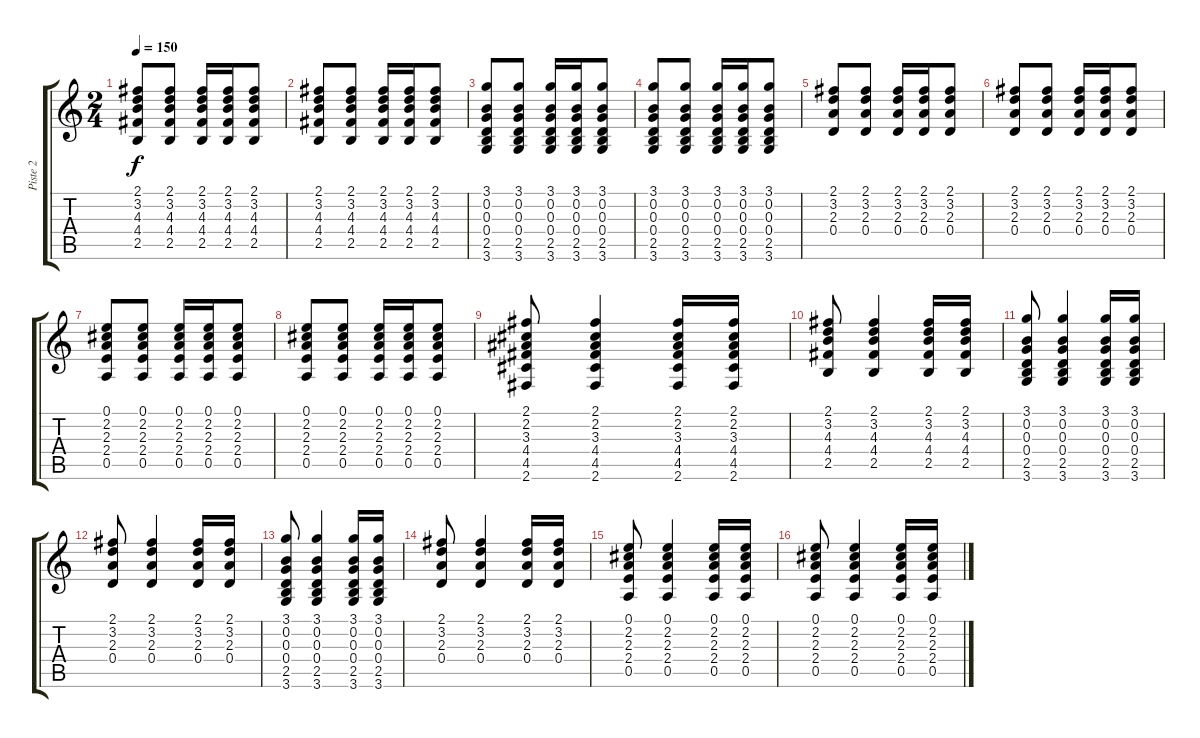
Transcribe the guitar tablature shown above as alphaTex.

\track ("Piste 2" "Piste 2") {instrument acousticguitarsteel}
\staff {score tabs}
\tuning (E4 B3 G3 D3 A2 E2) {hide}
\ts (2 4)
\tempo 150
\clef g2
\ks c
(2.1 3.2 4.3 4.4 2.5).8{dy f} (2.1 3.2 4.3 4.4 2.5).8 (2.1 3.2 4.3 4.4 2.5).16 (2.1 3.2 4.3 4.4 2.5).16 (2.1 3.2 4.3 4.4 2.5).8 |
(2.1 3.2 4.3 4.4 2.5).8 (2.1 3.2 4.3 4.4 2.5).8 (2.1 3.2 4.3 4.4 2.5).16 (2.1 3.2 4.3 4.4 2.5).16 (2.1 3.2 4.3 4.4 2.5).8 |
(3.1 0.2 0.3 0.4 2.5 3.6).8 (3.1 0.2 0.3 0.4 2.5 3.6).8 (3.1 0.2 0.3 0.4 2.5 3.6).16 (3.1 0.2 0.3 0.4 2.5 3.6).16 (3.1 0.2 0.3 0.4 2.5 3.6).8 |
(3.1 0.2 0.3 0.4 2.5 3.6).8 (3.1 0.2 0.3 0.4 2.5 3.6).8 (3.1 0.2 0.3 0.4 2.5 3.6).16 (3.1 0.2 0.3 0.4 2.5 3.6).16 (3.1 0.2 0.3 0.4 2.5 3.6).8 |
(2.1 3.2 2.3 0.4).8 (2.1 3.2 2.3 0.4).8 (2.1 3.2 2.3 0.4).16 (2.1 3.2 2.3 0.4).16 (2.1 3.2 2.3 0.4).8 |
(2.1 3.2 2.3 0.4).8 (2.1 3.2 2.3 0.4).8 (2.1 3.2 2.3 0.4).16 (2.1 3.2 2.3 0.4).16 (2.1 3.2 2.3 0.4).8 |
(0.1 2.2 2.3 2.4 0.5).8 (0.1 2.2 2.3 2.4 0.5).8 (0.1 2.2 2.3 2.4 0.5).16 (0.1 2.2 2.3 2.4 0.5).16 (0.1 2.2 2.3 2.4 0.5).8 |
(0.1 2.2 2.3 2.4 0.5).8 (0.1 2.2 2.3 2.4 0.5).8 (0.1 2.2 2.3 2.4 0.5).16 (0.1 2.2 2.3 2.4 0.5).16 (0.1 2.2 2.3 2.4 0.5).8 |
(2.1 2.2 3.3 4.4 4.5 2.6).8 (2.1 2.2 3.3 4.4 4.5 2.6).4 (2.1 2.2 3.3 4.4 4.5 2.6).16 (2.1 2.2 3.3 4.4 4.5 2.6).16 |
(2.1 3.2 4.3 4.4 2.5).8 (2.1 3.2 4.3 4.4 2.5).4 (2.1 3.2 4.3 4.4 2.5).16 (2.1 3.2 4.3 4.4 2.5).16 |
(3.1 0.2 0.3 0.4 2.5 3.6).8 (3.1 0.2 0.3 0.4 2.5 3.6).4 (3.1 0.2 0.3 0.4 2.5 3.6).16 (3.1 0.2 0.3 0.4 2.5 3.6).16 |
(2.1 3.2 2.3 0.4).8 (2.1 3.2 2.3 0.4).4 (2.1 3.2 2.3 0.4).16 (2.1 3.2 2.3 0.4).16 |
(3.1 0.2 0.3 0.4 2.5 3.6).8 (3.1 0.2 0.3 0.4 2.5 3.6).4 (3.1 0.2 0.3 0.4 2.5 3.6).16 (3.1 0.2 0.3 0.4 2.5 3.6).16 |
(2.1 3.2 2.3 0.4).8 (2.1 3.2 2.3 0.4).4 (2.1 3.2 2.3 0.4).16 (2.1 3.2 2.3 0.4).16 |
(0.1 2.2 2.3 2.4 0.5).8 (0.1 2.2 2.3 2.4 0.5).4 (0.1 2.2 2.3 2.4 0.5).16 (0.1 2.2 2.3 2.4 0.5).16 |
(0.1 2.2 2.3 2.4 0.5).8 (0.1 2.2 2.3 2.4 0.5).4 (0.1 2.2 2.3 2.4 0.5).16 (0.1 2.2 2.3 2.4 0.5).16
